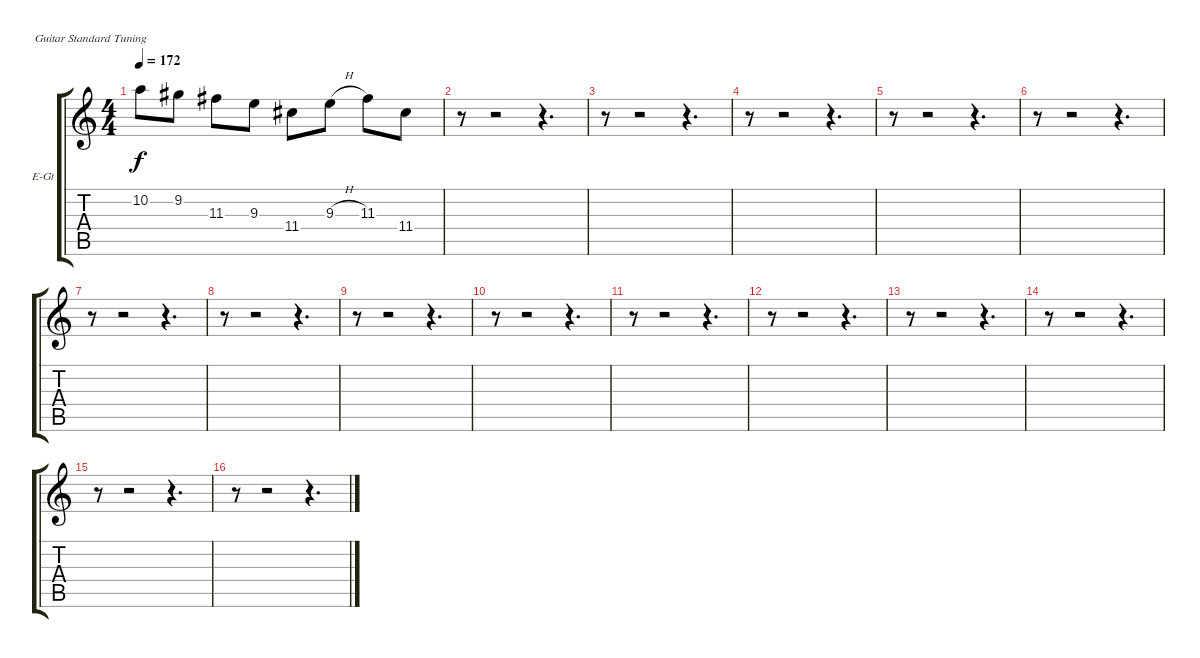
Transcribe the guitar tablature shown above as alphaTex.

\bracketExtendMode groupsimilarinstruments
\firstSystemTrackNameOrientation horizontal
\otherSystemsTrackNameOrientation horizontal
\track ("Гитара" "E-Gt") {instrument overdrivenguitar}
\staff {score tabs}
\tuning (E4 B3 G3 D3 A2 E2)
\ts (4 4)
\tempo 172
\clef g2
\ks c
10.2.8{dy f} 9.2.8 11.3.8 9.3.8 11.4.8 9.3{h}.8 11.3.8 11.4.8 |
r.8 r.2 r.4{d} |
r.8 r.2 r.4{d} |
r.8 r.2 r.4{d} |
r.8 r.2 r.4{d} |
r.8 r.2 r.4{d} |
r.8 r.2 r.4{d} |
r.8 r.2 r.4{d} |
r.8 r.2 r.4{d} |
r.8 r.2 r.4{d} |
r.8 r.2 r.4{d} |
r.8 r.2 r.4{d} |
r.8 r.2 r.4{d} |
r.8 r.2 r.4{d} |
r.8 r.2 r.4{d} |
r.8 r.2 r.4{d}
